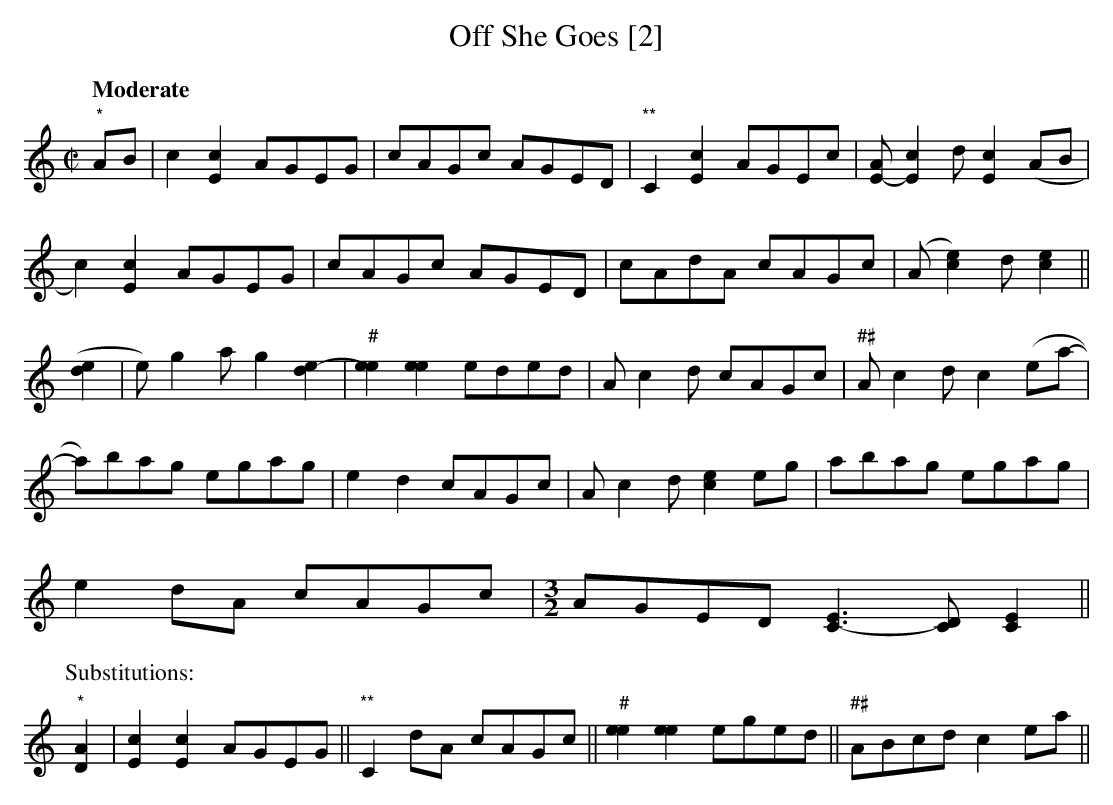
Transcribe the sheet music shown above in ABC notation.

X:1
T:Off She Goes [2]
M:C|
L:1/8
Q:"Moderate"
K:C
"*"AB|c2[E2c2] AGEG|cAGc AGED|"**"C2[E2c2] AGEc|[EA]-[E2c2]d [E2c2](AB|
c2)[E2c2] AGEG|cAGc AGED|cAdA cAGc|(A[c2e2])d [c2e2]||
([d2e2]|e)g2a g2[d2e2]-|"#"[e2e2][e2e2] eded|Ac2d cAGc|"##"Ac2d c2(ea-|
a)bag egag|e2d2 cAGc|Ac2d [c2e2]eg|abag egag|
e2 dA cAGc|[M:3/2]AGED [C3E3]-[CD] [C2E2]||
P:Substitutions:
"*"
[D2A2]-|[E2c2][E2c2]AGEG||"**"C2 dA cAGc||"#"[e2e2][e2e2] eged||"##"ABcd c2 ea||
